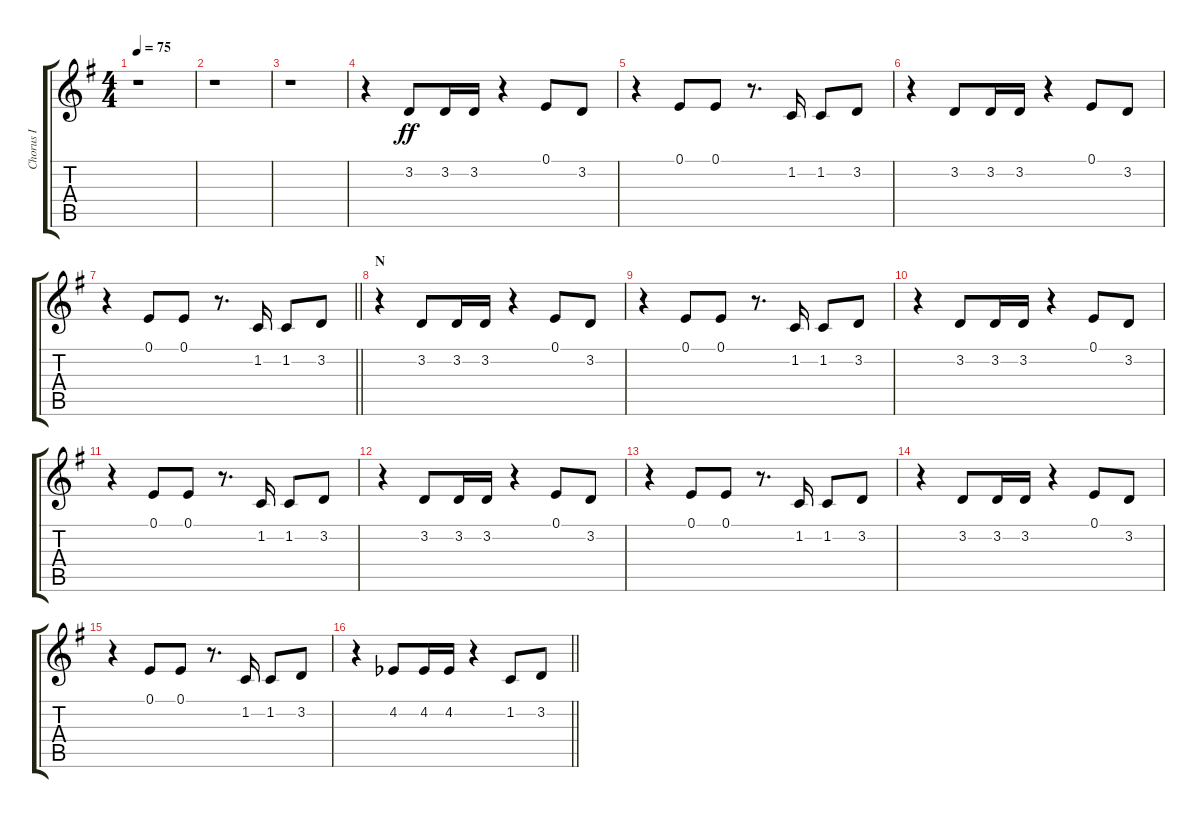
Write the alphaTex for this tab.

\track ("Chorus I" "Chorus I") {instrument voiceoohs}
\staff {score tabs}
\tuning (E4 B3 G3 D3 A2 E2) {hide}
\ts (4 4)
\tempo 75
\clef g2
\ks g
r.1{dy ff} |
r.1 |
r.1 |
r.4 3.2.8 3.2.16 3.2.16 r.4 0.1.8 3.2.8 |
r.4 0.1.8 0.1.8 r.8{d} 1.2.16 1.2.8 3.2.8 |
r.4 3.2.8 3.2.16 3.2.16 r.4 0.1.8 3.2.8 |
\barLineRight lightlight
r.4 0.1.8 0.1.8 r.8{d} 1.2.16 1.2.8 3.2.8 |
\section ("" "N")
r.4 3.2.8 3.2.16 3.2.16 r.4 0.1.8 3.2.8 |
r.4 0.1.8 0.1.8 r.8{d} 1.2.16 1.2.8 3.2.8 |
r.4 3.2.8 3.2.16 3.2.16 r.4 0.1.8 3.2.8 |
r.4 0.1.8 0.1.8 r.8{d} 1.2.16 1.2.8 3.2.8 |
r.4 3.2.8 3.2.16 3.2.16 r.4 0.1.8 3.2.8 |
r.4 0.1.8 0.1.8 r.8{d} 1.2.16 1.2.8 3.2.8 |
r.4 3.2.8 3.2.16 3.2.16 r.4 0.1.8 3.2.8 |
r.4 0.1.8 0.1.8 r.8{d} 1.2.16 1.2.8 3.2.8 |
\barLineRight lightlight
r.4 4.2{acc b}.8 4.2{acc b}.16 4.2{acc b}.16 r.4 1.2.8 3.2.8
